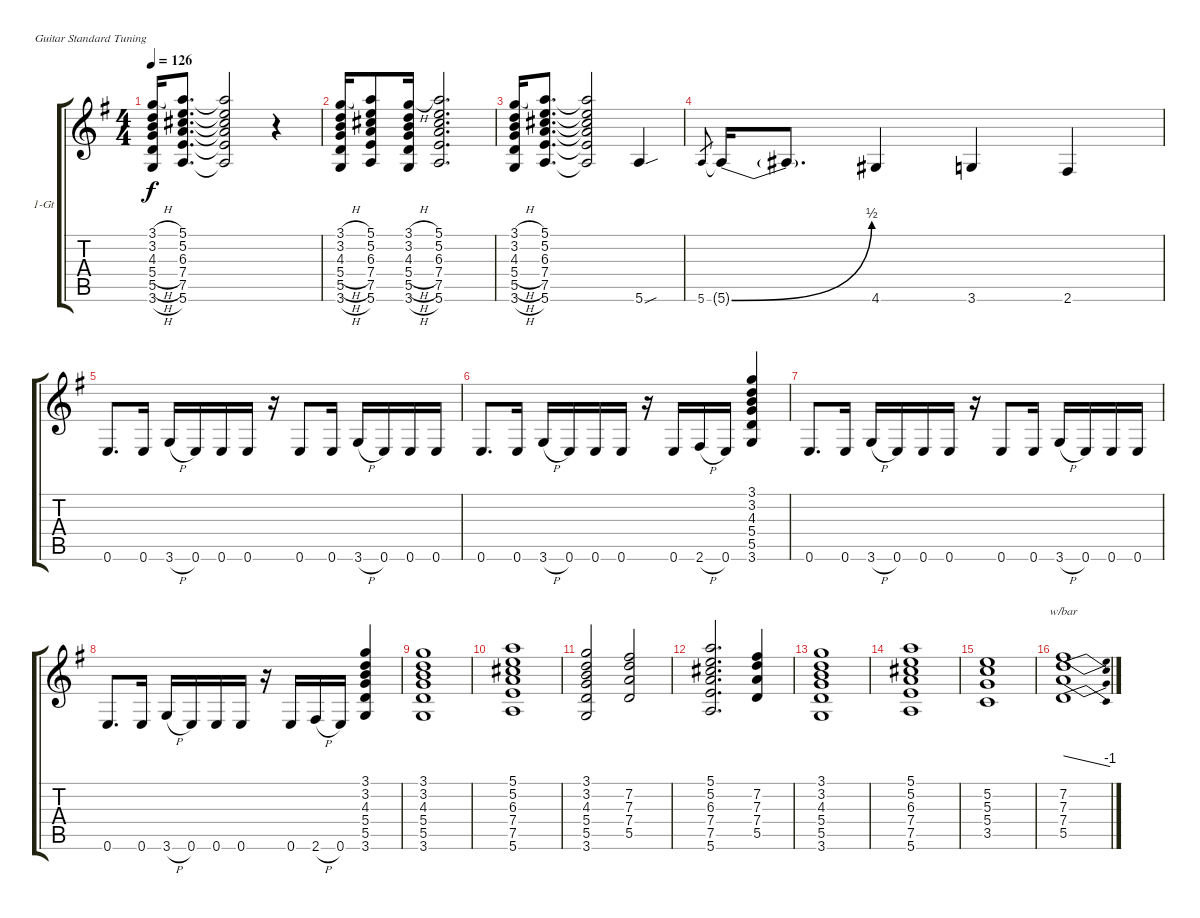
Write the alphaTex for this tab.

\defaultSystemsLayout 4
\bracketExtendMode groupsimilarinstruments
\firstSystemTrackNameOrientation horizontal
\otherSystemsTrackNameOrientation horizontal
\track ("Guitar 1" "1-Gt") {instrument distortionguitar}
\staff {score tabs}
\tuning (E4 B3 G3 D3 A2 E2)
\ts (4 4)
\tempo 126
\clef g2
\scale
1.05549
\ks g
(3.6{h} 5.5{h} 5.4{h} 4.3{h} 3.2{h} 3.1{h}).16{dy f} (5.6 7.5 7.4 6.3 5.2 5.1).8{d} (5.6{t} 7.5{t} 7.4{t} 6.3{t} 5.2{t} 5.1{t}).2 r.4 |
\scale
0.944515 (3.6{h} 5.5{h} 5.4{h} 4.3{h} 3.2{h} 3.1{h}).16 (5.6 7.5 7.4 6.3 5.2 5.1).8 (3.6{h} 5.5{h} 5.4{h} 4.3{h} 3.2{h} 3.1{h}).16 (5.6 7.5 7.4 6.3 5.2 5.1).2{d} |
\scale
1.05549 (3.6{h} 5.5{h} 5.4{h} 4.3{h} 3.2{h} 3.1{h}).16 (5.6 7.5 7.4 6.3 5.2 5.1).8{d} (5.6{t} 7.5{t} 7.4{t} 6.3{t} 5.2{t} 5.1{t}).2 5.6{sou}.4 |
\scale
0.944515 5.6.8{gr} 5.6{be (bend 0 0 15.6 2) t}.16 5.6{t}.8{d} 4.6.4 3.6.4 2.6.4 |
\scale
1.05549 0.6.8{d} 0.6.16 3.6{h}.16 0.6.16 0.6.16 0.6.16 r.16 0.6.8 0.6.16 3.6{h}.16 0.6.16 0.6.16 0.6.16 |
\scale
0.944515 0.6.8{d} 0.6.16 3.6{h}.16 0.6.16 0.6.16 0.6.16 r.16 0.6.16 2.6{h}.16 0.6.16 (3.6 5.5 5.4 4.3 3.2 3.1).4 |
\scale
1.05549 0.6.8{d} 0.6.16 3.6{h}.16 0.6.16 0.6.16 0.6.16 r.16 0.6.8 0.6.16 3.6{h}.16 0.6.16 0.6.16 0.6.16 |
\scale
0.944515 0.6.8{d} 0.6.16 3.6{h}.16 0.6.16 0.6.16 0.6.16 r.16 0.6.16 2.6{h}.16 0.6.16 (3.6 5.5 5.4 4.3 3.2 3.1).4 |
\scale
1.05549 (3.6 5.5 5.4 4.3 3.2 3.1).1 |
\scale
0.944515 (5.6 7.5 7.4 6.3 5.2 5.1).1 |
\scale
1.05549 (3.6 5.5 5.4 4.3 3.2 3.1).2 (5.5 7.4 7.3 7.2).2 |
\scale
0.944515 (5.6 7.5 7.4 6.3 5.2 5.1).2{d} (5.5 7.4 7.3 7.2).4 |
\scale
1.05549 (3.6 5.5 5.4 4.3 3.2 3.1).1 |
\scale
0.944515 (5.6 7.5 7.4 6.3 5.2 5.1).1 |
\scale
1.05549 (3.5 5.4 5.3 5.2).1 |
\scale
0.944515 (5.5 7.3 7.2 7.4).1{tbe (dive default 0 0 45 -4)}
